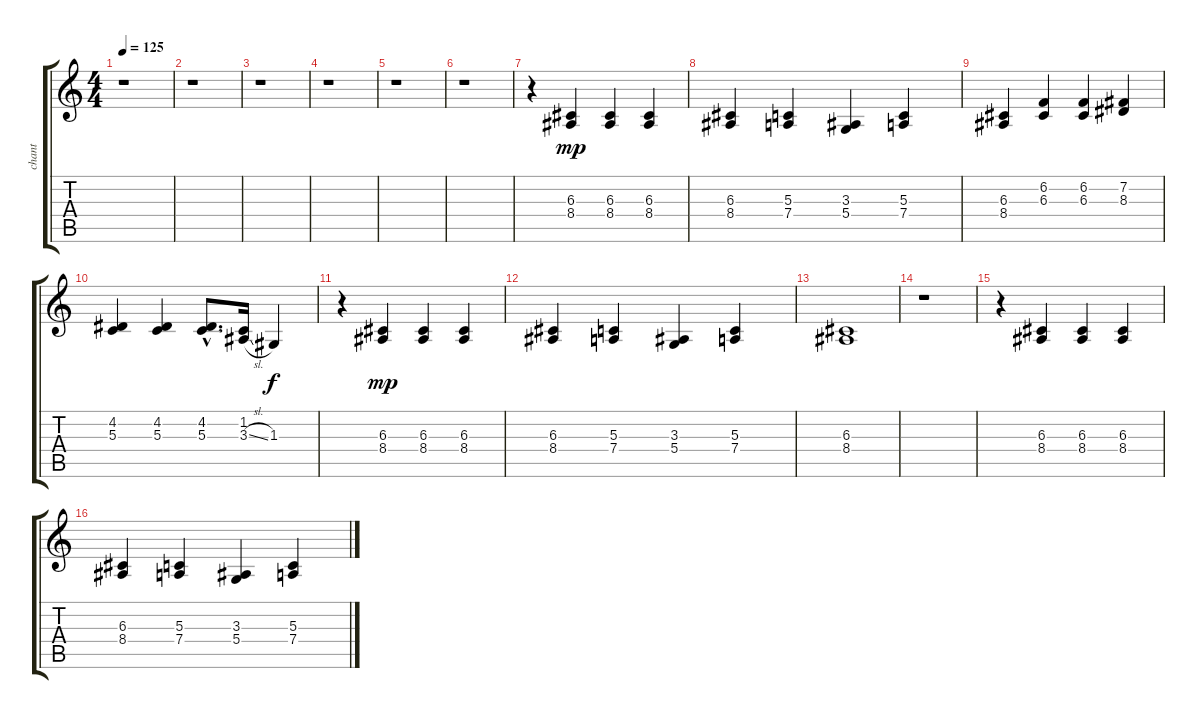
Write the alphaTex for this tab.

\track ("chant" "chant") {instrument lead6voice}
\staff {score tabs}
\tuning (E4 B3 G3 D3 A2 E2) {hide}
\ts (4 4)
\tempo 125
\clef g2
\ks c
r.1{dy f} |
r.1 |
r.1 |
r.1 |
r.1 |
r.1 |
r.4 (6.3 8.4).4{dy mp} (6.3 8.4).4 (6.3 8.4).4 |
(6.3 8.4).4 (5.3 7.4).4 (3.3 5.4).4 (5.3 7.4).4 |
(6.3 8.4).4 (6.2 6.3).4 (6.2 6.3).4 (7.2 8.3).4 |
(4.2 5.3).4 (4.2 5.3).4 (4.2{hac} 5.3{hac}).8{d} (1.2 3.3{sl}).16 1.3.4{dy f} |
r.4 (6.3 8.4).4{dy mp} (6.3 8.4).4 (6.3 8.4).4 |
(6.3 8.4).4 (5.3 7.4).4 (3.3 5.4).4 (5.3 7.4).4 |
(6.3 8.4).1 |
r.1 |
r.4 (6.3 8.4).4 (6.3 8.4).4 (6.3 8.4).4 |
(6.3 8.4).4 (5.3 7.4).4 (3.3 5.4).4 (5.3 7.4).4
